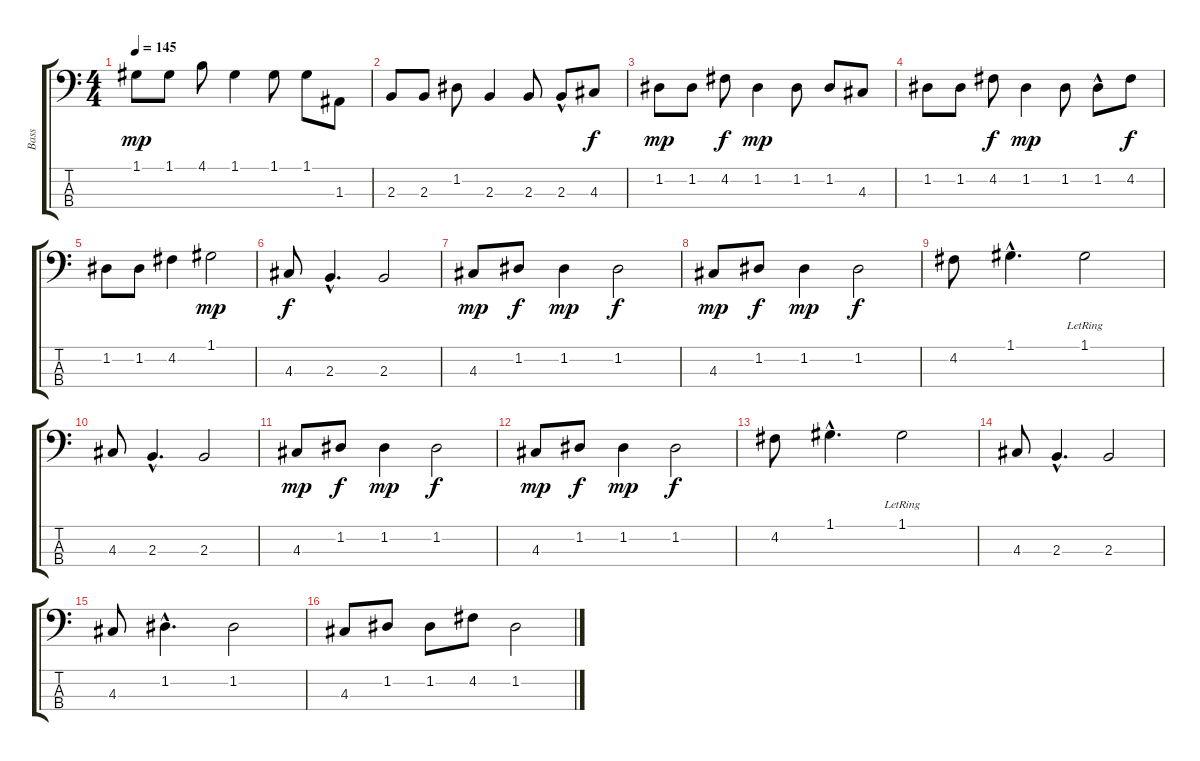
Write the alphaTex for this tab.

\track ("Bass " "Bass ") {instrument electricbassfinger}
\staff {score tabs}
\tuning (G2 D2 A1 E1) {hide}
\ts (4 4)
\tempo 145
\clef f4
\ks c
1.1.8{dy mp} 1.1.8 4.1.8 1.1.4 1.1.8 1.1.8 1.3.8 |
2.3.8 2.3.8 1.2.8 2.3.4 2.3.8 2.3{hac}.8 4.3.8{dy f} |
1.2.8{dy mp} 1.2.8 4.2.8{dy f} 1.2.4{dy mp} 1.2.8 1.2.8 4.3.8 |
1.2.8 1.2.8 4.2.8{dy f} 1.2.4{dy mp} 1.2.8 1.2{hac}.8 4.2.8{dy f} |
1.2.8 1.2.8 4.2.4 1.1.2{dy mp} |
4.3.8{dy f} 2.3{hac}.4{d} 2.3.2 |
4.3.8{dy mp} 1.2.8{dy f} 1.2.4{dy mp} 1.2.2{dy f} |
4.3.8{dy mp} 1.2.8{dy f} 1.2.4{dy mp} 1.2.2{dy f} |
4.2.8 1.1{hac}.4{d} 1.1{lr}.2 |
4.3.8 2.3{hac}.4{d} 2.3.2 |
4.3.8{dy mp} 1.2.8{dy f} 1.2.4{dy mp} 1.2.2{dy f} |
4.3.8{dy mp} 1.2.8{dy f} 1.2.4{dy mp} 1.2.2{dy f} |
4.2.8 1.1{hac}.4{d} 1.1{lr}.2 |
4.3.8 2.3{hac}.4{d} 2.3.2 |
4.3.8 1.2{hac}.4{d} 1.2.2 |
4.3.8 1.2.8 1.2.8 4.2.8 1.2.2
